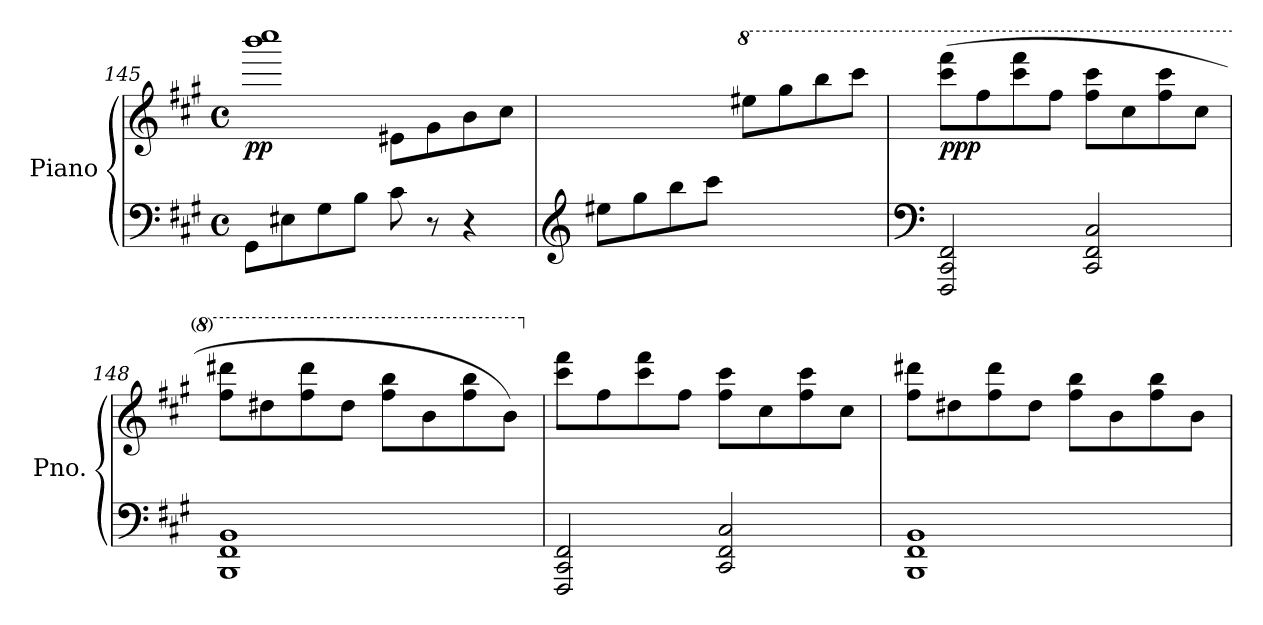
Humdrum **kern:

**kern	**kern	**dynam
*part1	*part1	*part1
*staff2	*staff1	*staff1/2
*I"Piano	*	*
*I'Pno.	*	*
*clefF4	*clefG2	*
*k[f#c#g#]	*k[f#c#g#]	*
*M4/4	*M4/4	*
*met(c)	*met(c)	*
=145	=145	=145
*	*^	*
!	!	!	!LO:DY:b
(>8GG#\L	1bbb 1cccc#	2ryy	pp
8E#X\	.	.	.
8G#\	.	.	.
8B\J	.	.	.
8c#\	.	8e#X\L	.
8r	.	8g#\	.
4r	.	8b\	.
.	.	8cc#\J	.
*	*v	*v	*
=146	=146	=146
*clefG2	*	*
8ee#X\L	2ryy	.
8gg#\	.	.
8bb\	.	.
8ccc#\J	.	.
*	*8va	*
2ryy	8eee#X\L	.
.	8ggg#\	.
.	8bbb\	.
.	8cccc#\J)	.
=147	=147	=147
*clefF4	*	*
!	!	!LO:DY:b
2FFF#/ 2CC#/ 2FF#/	(>8cccc#\ 8ffff#\L	ppp
.	8fff#\	.
.	8cccc#\ 8ffff#\	.
.	8fff#\J	.
2CC#/ 2FF#/ 2C#/	8fff#\ 8cccc#\L	.
.	8ccc#\	.
.	8fff#\ 8cccc#\	.
.	8ccc#\J	.
!!LO:LB:g=z
=148	=148	=148
1BBB 1FF# 1BB	8fff#\ 8dddd#X\L	.
.	8ddd#X\	.
.	8fff#\ 8dddd#\	.
.	8ddd#\J	.
.	8fff#\ 8bbb\L	.
.	8bb\	.
.	8fff#\ 8bbb\	.
.	8bb\J)	.
=149	=149	=149
*	*X8va	*
2FFF#/ 2CC#/ 2FF#/	8ccc#\ 8fff#\L	.
.	8ff#\	.
.	8ccc#\ 8fff#\	.
.	8ff#\J	.
2CC#/ 2FF#/ 2C#/	8ff#\ 8ccc#\L	.
.	8cc#\	.
.	8ff#\ 8ccc#\	.
.	8cc#\J	.
=150	=150	=150
1BBB 1FF# 1BB	8ff#\ 8ddd#X\L	.
.	8dd#X\	.
.	8ff#\ 8ddd#\	.
.	8dd#\J	.
.	8ff#\ 8bb\L	.
.	8b\	.
.	8ff#\ 8bb\	.
.	8b\J	.
=	=	=
*-	*-	*-
